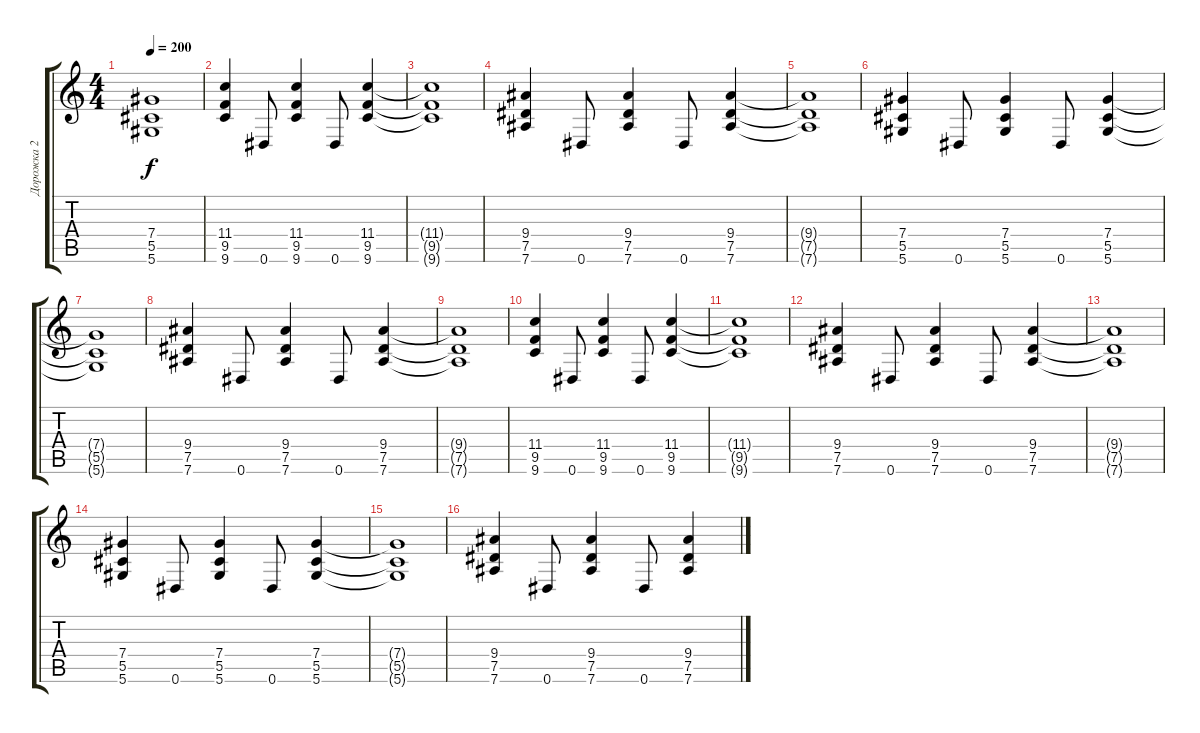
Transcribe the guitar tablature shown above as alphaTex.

\track ("Дорожка 2" "Дорожка 2") {instrument distortionguitar}
\staff {score tabs}
\tuning (Eb4 Bb3 Gb3 Db3 Ab2 Eb2) {hide}
\ts (4 4)
\tempo 200
\clef g2
\ks c
(7.4{t} 5.5{t} 5.6{t}).1{dy f} |
(11.4 9.5 9.6).4 0.6.8 (11.4 9.5 9.6).4 0.6.8 (11.4 9.5 9.6).4 |
(11.4{t} 9.5{t} 9.6{t}).1 |
(9.4 7.5 7.6).4 0.6.8 (9.4 7.5 7.6).4 0.6.8 (9.4 7.5 7.6).4 |
(9.4{t} 7.5{t} 7.6{t}).1 |
(7.4 5.5 5.6).4 0.6.8 (7.4 5.5 5.6).4 0.6.8 (7.4 5.5 5.6).4 |
(7.4{t} 5.5{t} 5.6{t}).1 |
(9.4 7.5 7.6).4 0.6.8 (9.4 7.5 7.6).4 0.6.8 (9.4 7.5 7.6).4 |
(9.4{t} 7.5{t} 7.6{t}).1 |
(11.4 9.5 9.6).4 0.6.8 (11.4 9.5 9.6).4 0.6.8 (11.4 9.5 9.6).4 |
(11.4{t} 9.5{t} 9.6{t}).1 |
(9.4 7.5 7.6).4 0.6.8 (9.4 7.5 7.6).4 0.6.8 (9.4 7.5 7.6).4 |
(9.4{t} 7.5{t} 7.6{t}).1 |
(7.4 5.5 5.6).4 0.6.8 (7.4 5.5 5.6).4 0.6.8 (7.4 5.5 5.6).4 |
(7.4{t} 5.5{t} 5.6{t}).1 |
(9.4 7.5 7.6).4 0.6.8 (9.4 7.5 7.6).4 0.6.8 (9.4 7.5 7.6).4
